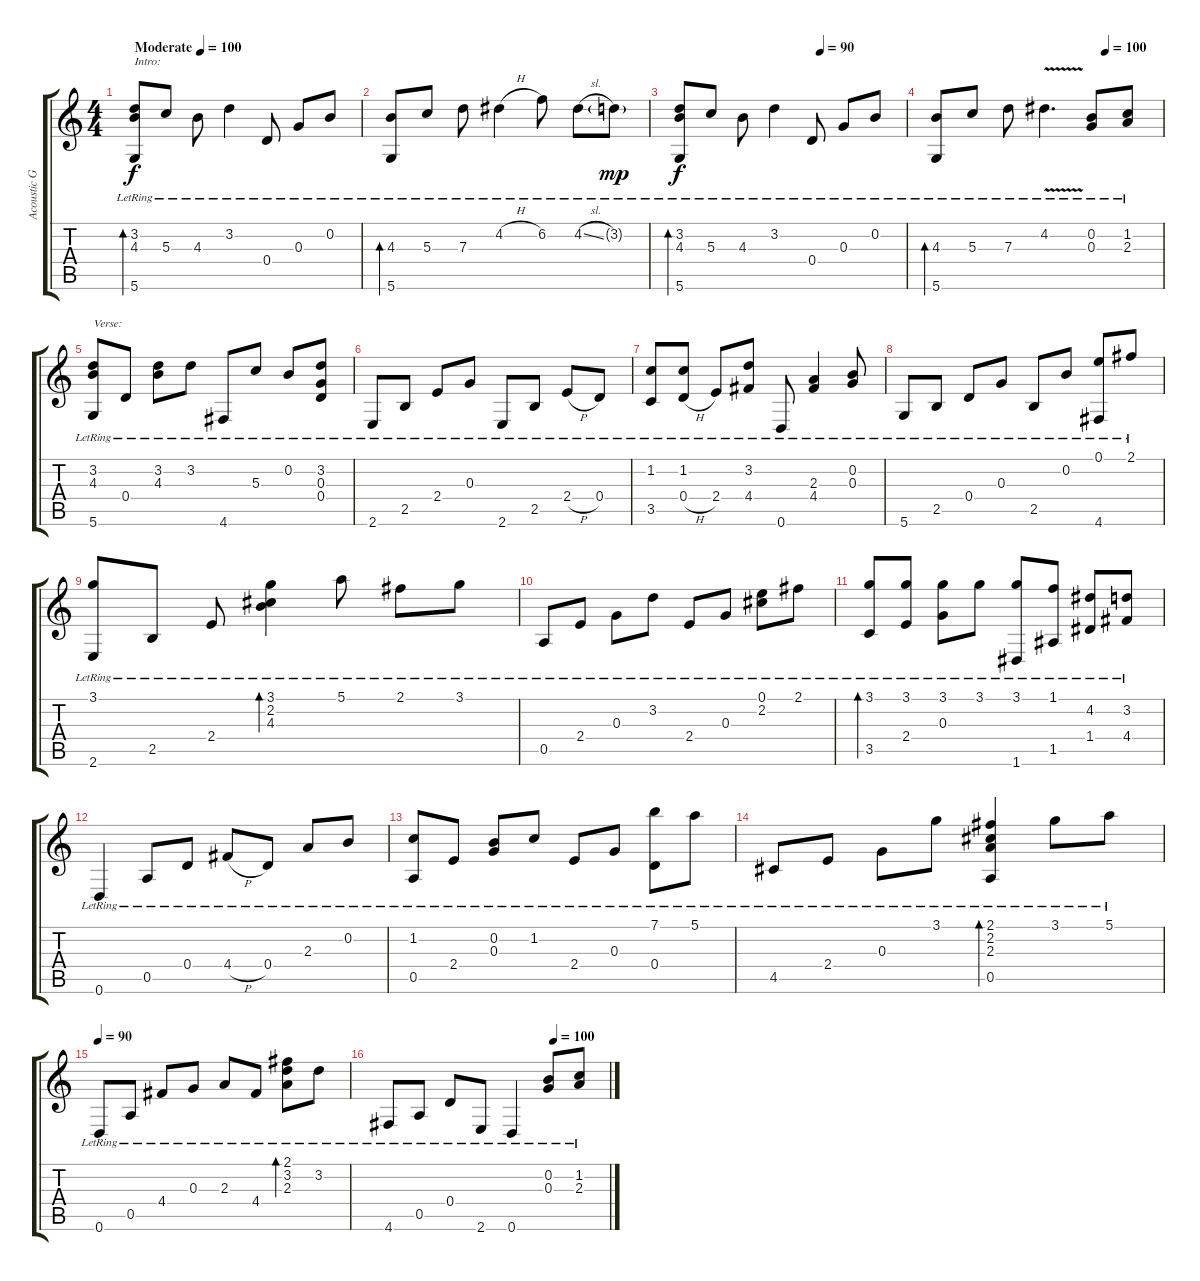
\track ("Acoustic Guitar" "Acoustic G") {instrument acousticguitarsteel}
\staff {score tabs}
\tuning (E4 B3 G3 D3 A2 D2) {hide}
\ts (4 4)
\tempo (100 "Moderate")
\clef g2
\ks c
(3.2{lr} 4.3{lr} 5.6{lr}).8{bd 480 txt "Intro:" dy f instrument acousticguitarsteel} 5.3{lr}.8 4.3{lr}.8 3.2{lr}.4 0.4{lr}.8 0.3{lr}.8 0.2{lr}.8 |
(4.3{lr} 5.6{lr}).8{bd 480} 5.3{lr}.8 7.3{lr}.8 4.2{h lr}.4 6.2{lr}.8 4.2{sl lr}.8 3.2{g lr}.8{dy mp} |
\tempo (90 0.625)
(3.2{lr} 4.3{lr} 5.6{lr}).8{bd 480 dy f} 5.3{lr}.8 4.3{lr}.8 3.2{lr}.4 0.4{lr}.8 0.3{lr}.8 0.2{lr}.8 |
\tempo (100 0.75)
(4.3{lr} 5.6{lr}).8{bd 480} 5.3{lr}.8 7.3{lr}.8 4.2{v lr}.4{d} (0.2{lr} 0.3{lr}).8 (1.2{lr} 2.3{lr}).8 |
(3.2{lr} 4.3{lr} 5.6{lr}).8{txt "Verse:"} 0.4{lr}.8 (3.2{lr} 4.3{lr}).8 3.2{lr}.8 4.6{lr}.8 5.3{lr}.8 0.2{lr}.8 (3.2{lr} 0.3{lr} 0.4{lr}).8 |
2.6{lr}.8 2.5{lr}.8 2.4{lr}.8 0.3{lr}.8 2.6{lr}.8 2.5{lr}.8 2.4{h lr}.8 0.4{lr}.8 |
(1.2{lr} 3.5{lr}).8 (1.2{lr} 0.4{h lr}).8 2.4{lr}.8 (3.2{lr} 4.4{lr}).8 0.6{lr}.8 (2.3{lr} 4.4{lr}).4 (0.2{lr} 0.3{lr}).8 |
5.6{lr}.8 2.5{lr}.8 0.4{lr}.8 0.3{lr}.8 2.5{lr}.8 0.2{lr}.8 (0.1{lr} 4.6{lr}).8 2.1{lr}.8 |
(3.1{lr} 2.6{lr}).8 2.5{lr}.8 2.4{lr}.8 (3.1{lr} 2.2{lr} 4.3{lr}).4{bd 60} 5.1{lr}.8 2.1{lr}.8 3.1{lr}.8 |
0.5{lr}.8 2.4{lr}.8 0.3{lr}.8 3.2{lr}.8 2.4{lr}.8 0.3{lr}.8 (0.1{lr} 2.2{lr}).8 2.1{lr}.8 |
(3.1{lr} 3.5{lr}).8{bd 480} (3.1{lr} 2.4{lr}).8 (3.1{lr} 0.3{lr}).8 3.1{lr}.8 (3.1{lr} 1.6{lr}).8 (1.1{lr} 1.5{lr}).8 (4.2{lr} 1.4{lr}).8 (3.2{lr} 4.4{lr}).8 |
0.6{lr}.4 0.5{lr}.8 0.4{lr}.8 4.4{h lr}.8 0.4{lr}.8 2.3{lr}.8 0.2{lr}.8 |
(1.2{lr} 0.5{lr}).8 2.4{lr}.8 (0.2{lr} 0.3{lr}).8 1.2{lr}.8 2.4{lr}.8 0.3{lr}.8 (7.1{lr} 0.4{lr}).8 5.1{lr}.8 |
4.5{lr}.8 2.4{lr}.8 0.3{lr}.8 3.1{lr}.8 (2.1{lr} 2.2{lr} 2.3{lr} 0.5{lr}).4{bd 480} 3.1{lr}.8 5.1{lr}.8 |
\tempo 90
0.6{lr}.8 0.5{lr}.8 4.4{lr}.8 0.3{lr}.8 2.3{lr}.8 4.4{lr}.8 (2.1{lr} 3.2{lr} 2.3{lr}).8{bd 480} 3.2{lr}.8 |
\tempo (100 0.75)
4.6{lr}.8 0.5{lr}.8 0.4{lr}.8 2.6{lr}.8 0.6{lr}.4 (0.2{lr} 0.3{lr}).8 (1.2{lr} 2.3{lr}).8
